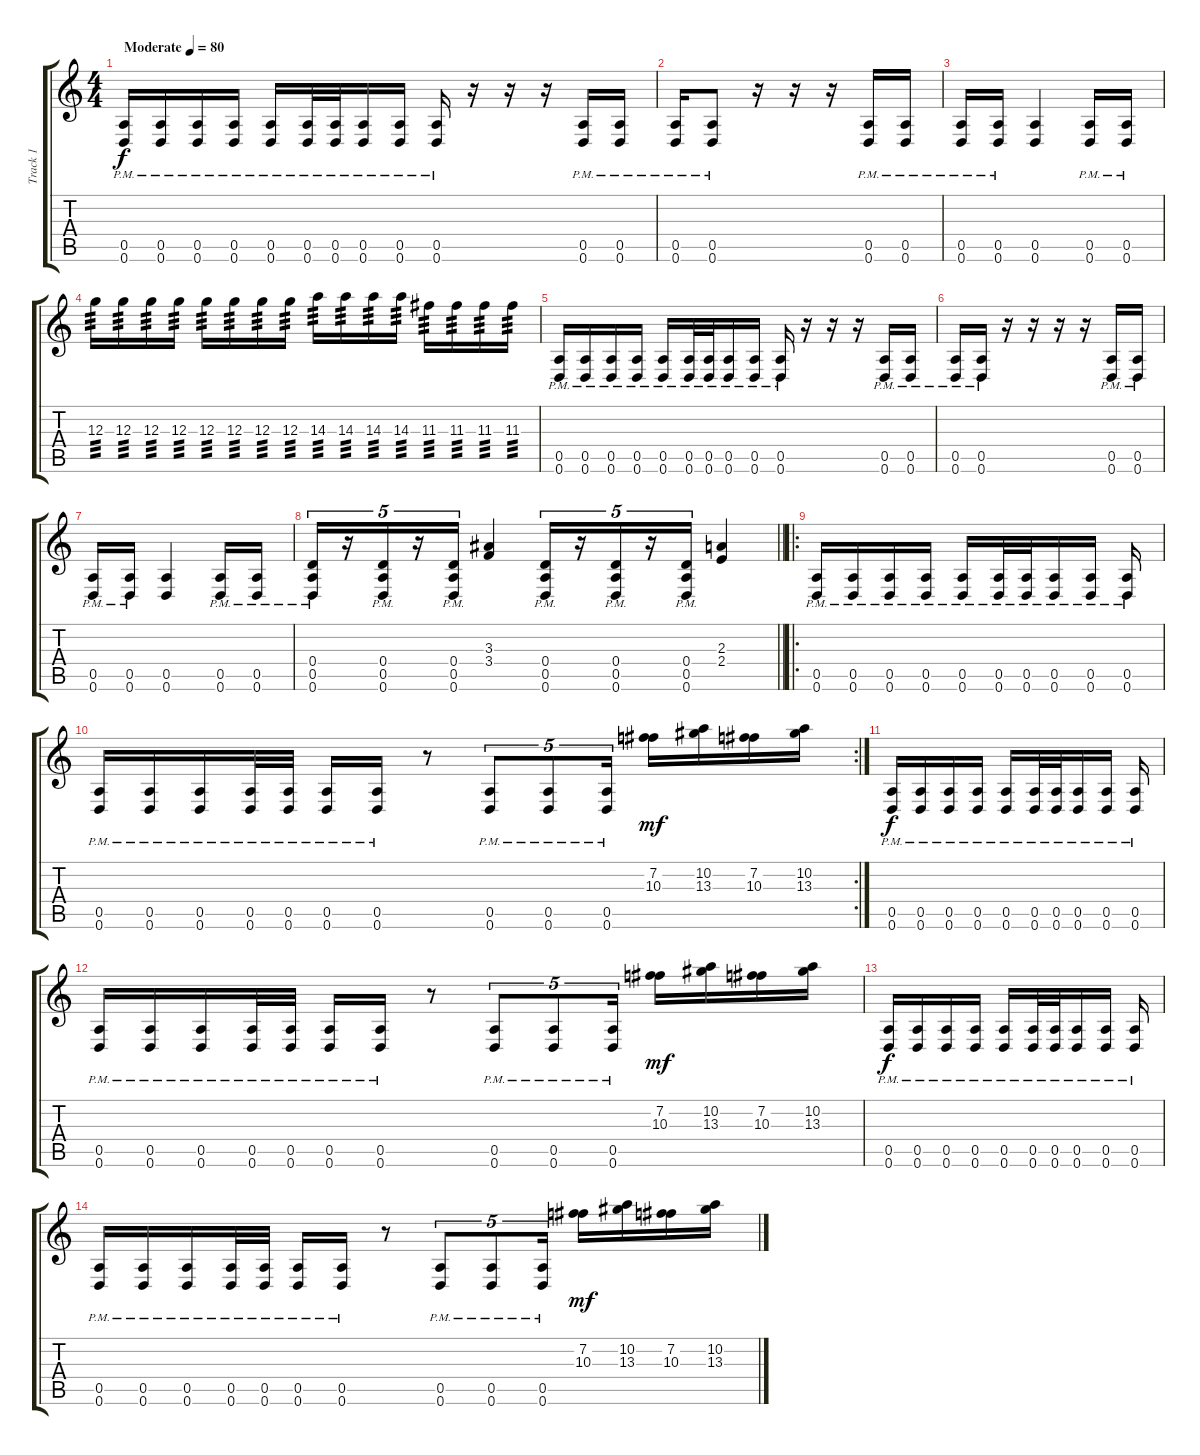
\track ("Track 1" "Track 1") {instrument distortionguitar}
\staff {score tabs}
\tuning (E4 B3 G3 D3 A2 D2) {hide}
\ts (4 4)
\tempo (80 "Moderate")
\clef g2
\ks c
(0.5{pm} 0.6{pm}).16{dy f instrument distortionguitar} (0.5{pm} 0.6{pm}).16 (0.5{pm} 0.6{pm}).16 (0.5{pm} 0.6{pm}).16 (0.5{pm} 0.6{pm}).16 (0.5{pm} 0.6{pm}).32 (0.5{pm} 0.6{pm}).32 (0.5{pm} 0.6{pm}).16 (0.5{pm} 0.6{pm}).16 (0.5{pm} 0.6{pm}).16 r.16 r.16 r.16 (0.5{pm} 0.6{pm}).16 (0.5{pm} 0.6{pm}).16 |
(0.5{pm} 0.6{pm}).16 (0.5{pm} 0.6{pm}).8 r.16 r.16 r.16 (0.5{pm} 0.6{pm}).16 (0.5{pm} 0.6{pm}).16 |
(0.5{pm} 0.6{pm}).16 (0.5{pm} 0.6{pm}).16 (0.5 0.6).4 (0.5{pm} 0.6{pm}).16 (0.5{pm} 0.6{pm}).16 |
12.3.16{tp 3} 12.3.16{tp 3} 12.3.16{tp 3} 12.3.16{tp 3} 12.3.16{tp 3} 12.3.16{tp 3} 12.3.16{tp 3} 12.3.16{tp 3} 14.3.16{tp 3} 14.3.16{tp 3} 14.3.16{tp 3} 14.3.16{tp 3} 11.3.16{tp 3} 11.3.16{tp 3} 11.3.16{tp 3} 11.3.16{tp 3} |
(0.5{pm} 0.6{pm}).16 (0.5{pm} 0.6{pm}).16 (0.5{pm} 0.6{pm}).16 (0.5{pm} 0.6{pm}).16 (0.5{pm} 0.6{pm}).16 (0.5{pm} 0.6{pm}).32 (0.5{pm} 0.6{pm}).32 (0.5{pm} 0.6{pm}).16 (0.5{pm} 0.6{pm}).16 (0.5{pm} 0.6{pm}).16 r.16 r.16 r.16 (0.5{pm} 0.6{pm}).16 (0.5{pm} 0.6{pm}).16 |
(0.5{pm} 0.6{pm}).16 (0.5{pm} 0.6{pm}).16 r.16 r.16 r.16 r.16 (0.5{pm} 0.6{pm}).16 (0.5{pm} 0.6{pm}).16 |
(0.5{pm} 0.6{pm}).16 (0.5{pm} 0.6{pm}).16 (0.5 0.6).4 (0.5{pm} 0.6{pm}).16 (0.5{pm} 0.6{pm}).16 |
\barLineRight lightlight
(0.4{pm} 0.5{pm} 0.6{pm}).16{tu (5 4)} r.16{tu (5 4)} (0.4{pm} 0.5{pm} 0.6{pm}).16{tu (5 4)} r.16{tu (5 4)} (0.4{pm} 0.5{pm} 0.6{pm}).16{tu (5 4)} (3.3 3.4).4 (0.4{pm} 0.5{pm} 0.6{pm}).16{tu (5 4)} r.16{tu (5 4)} (0.4{pm} 0.5{pm} 0.6{pm}).16{tu (5 4)} r.16{tu (5 4)} (0.4{pm} 0.5{pm} 0.6{pm}).16{tu (5 4)} (2.3 2.4).4 |
\ro
(0.5{pm} 0.6{pm}).16 (0.5{pm} 0.6{pm}).16 (0.5{pm} 0.6{pm}).16 (0.5{pm} 0.6{pm}).16 (0.5{pm} 0.6{pm}).16 (0.5{pm} 0.6{pm}).32 (0.5{pm} 0.6{pm}).32 (0.5{pm} 0.6{pm}).16 (0.5{pm} 0.6{pm}).16 (0.5{pm} 0.6{pm}).16 |
\rc 2
(0.5{pm} 0.6{pm}).16 (0.5{pm} 0.6{pm}).16 (0.5{pm} 0.6{pm}).16 (0.5{pm} 0.6{pm}).32 (0.5{pm} 0.6{pm}).32 (0.5{pm} 0.6{pm}).16 (0.5{pm} 0.6{pm}).16 r.8 (0.5{pm} 0.6{pm}).8{tu (5 4)} (0.5{pm} 0.6{pm}).8{tu (5 4)} (0.5{pm} 0.6{pm}).16{tu (5 4)} (7.2 10.3).16{dy mf} (10.2 13.3).16 (7.2 10.3).16 (10.2 13.3).16 |
(0.5{pm} 0.6{pm}).16{dy f volume 4} (0.5{pm} 0.6{pm}).16 (0.5{pm} 0.6{pm}).16 (0.5{pm} 0.6{pm}).16 (0.5{pm} 0.6{pm}).16 (0.5{pm} 0.6{pm}).32 (0.5{pm} 0.6{pm}).32 (0.5{pm} 0.6{pm}).16 (0.5{pm} 0.6{pm}).16 (0.5{pm} 0.6{pm}).16 |
(0.5{pm} 0.6{pm}).16 (0.5{pm} 0.6{pm}).16 (0.5{pm} 0.6{pm}).16 (0.5{pm} 0.6{pm}).32 (0.5{pm} 0.6{pm}).32 (0.5{pm} 0.6{pm}).16 (0.5{pm} 0.6{pm}).16 r.8 (0.5{pm} 0.6{pm}).8{tu (5 4)} (0.5{pm} 0.6{pm}).8{tu (5 4)} (0.5{pm} 0.6{pm}).16{tu (5 4)} (7.2 10.3).16{dy mf} (10.2 13.3).16 (7.2 10.3).16 (10.2 13.3).16 |
(0.5{pm} 0.6{pm}).16{dy f} (0.5{pm} 0.6{pm}).16 (0.5{pm} 0.6{pm}).16 (0.5{pm} 0.6{pm}).16 (0.5{pm} 0.6{pm}).16 (0.5{pm} 0.6{pm}).32 (0.5{pm} 0.6{pm}).32 (0.5{pm} 0.6{pm}).16 (0.5{pm} 0.6{pm}).16 (0.5{pm} 0.6{pm}).16 |
(0.5{pm} 0.6{pm}).16 (0.5{pm} 0.6{pm}).16 (0.5{pm} 0.6{pm}).16 (0.5{pm} 0.6{pm}).32 (0.5{pm} 0.6{pm}).32 (0.5{pm} 0.6{pm}).16 (0.5{pm} 0.6{pm}).16 r.8 (0.5{pm} 0.6{pm}).8{tu (5 4)} (0.5{pm} 0.6{pm}).8{tu (5 4)} (0.5{pm} 0.6{pm}).16{tu (5 4)} (7.2 10.3).16{dy mf} (10.2 13.3).16 (7.2 10.3).16 (10.2 13.3).16
